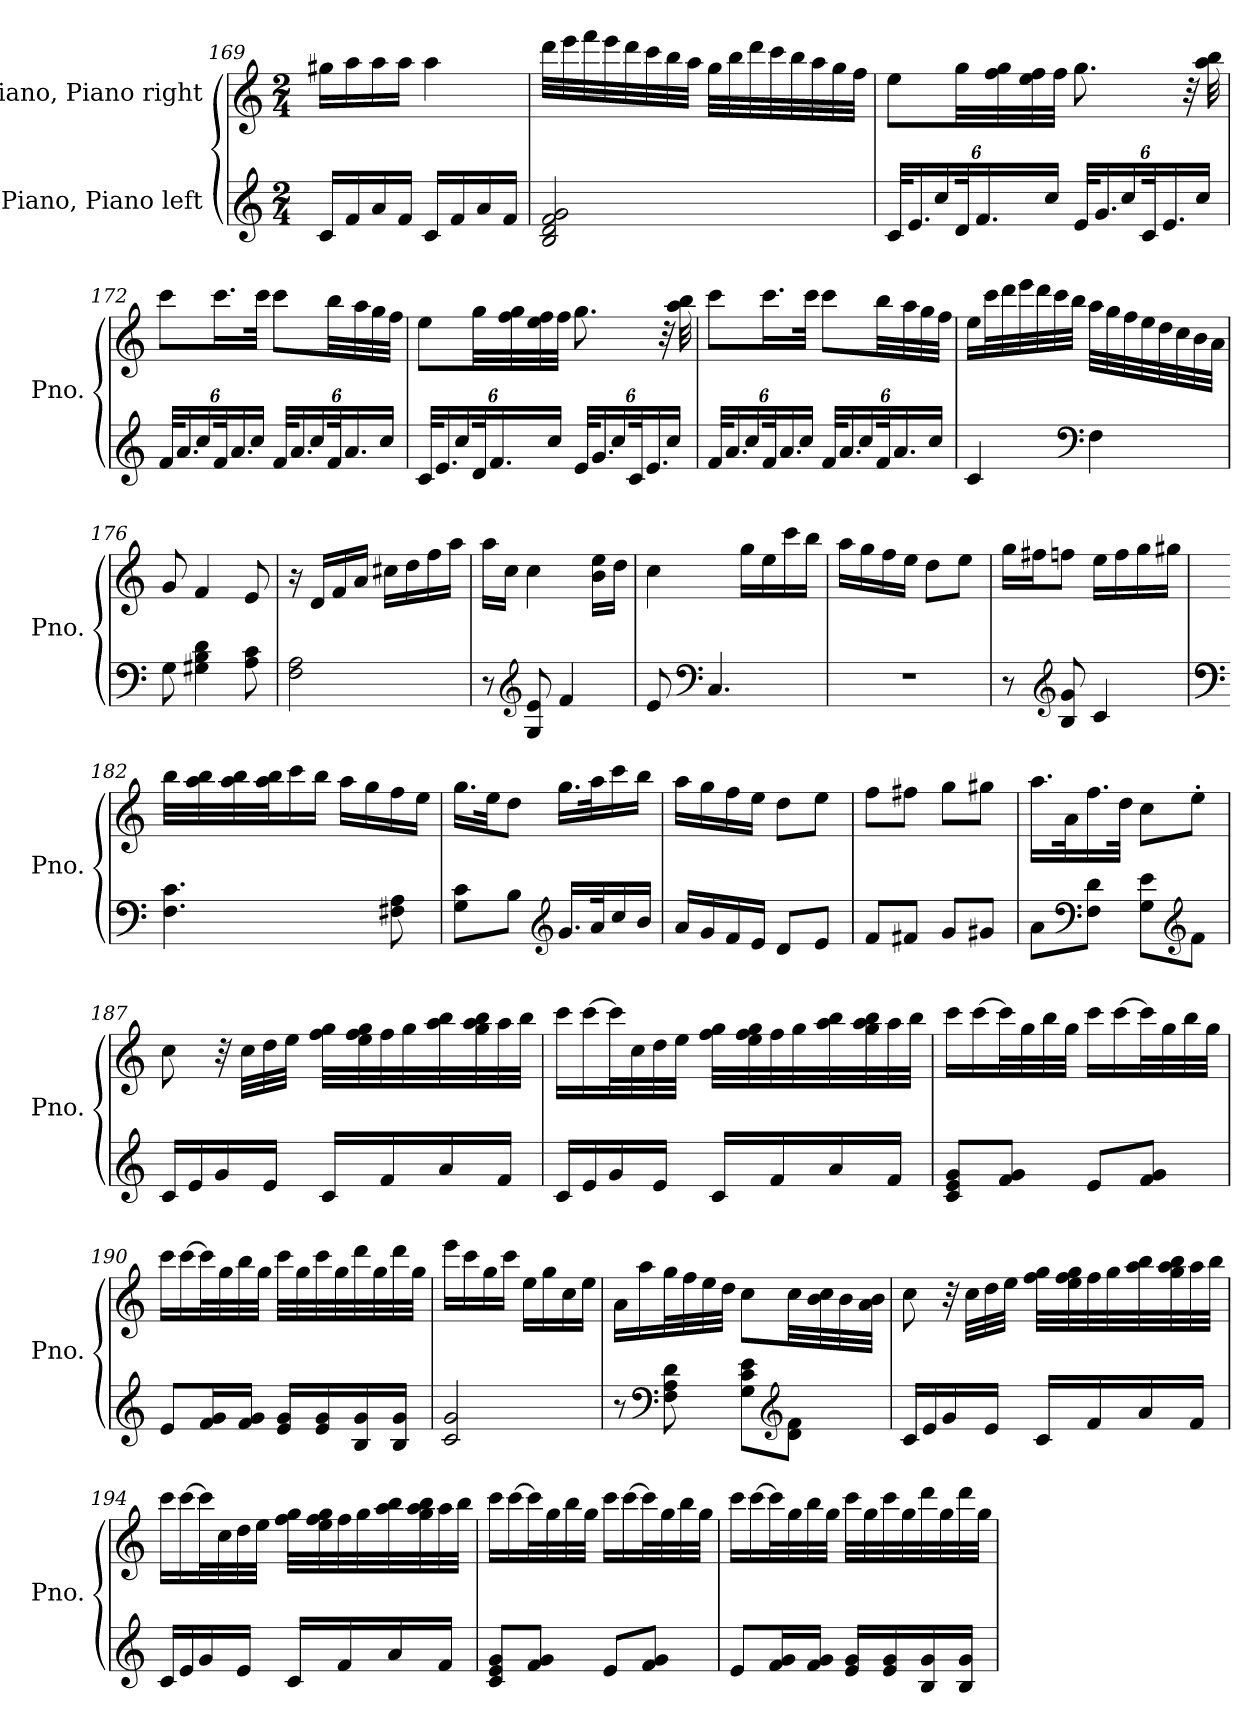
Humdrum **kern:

**kern	**kern
*part2	*part1
*staff2	*staff1
*I"Piano, Piano left	*I"Piano, Piano right
*I'Pno.	*I'Pno.
*clefG2	*clefG2
*k[]	*k[]
*M2/4	*M2/4
=169	=169
16c/LL	16gg#X\LL
16f/	16aa\
16a/	16aa\
16f/JJ	16aa\JJ
16c/LL	4aa\
16f/	.
16a/	.
16f/JJ	.
!!LO:PB:g=z
=170	=170
2B/ 2d/ 2f/ 2g/	32ddd\LLL
.	32eee\
.	32fff\
.	32eee\
.	32ddd\
.	32ccc\
.	32bb\
.	32aa\JJJ
.	32gg\LLL
.	32bb\
.	32ddd\
.	32ccc\
.	32bb\
.	32aa\
.	32gg\
.	32ff\JJJ
=171	=171
*Xbrackettup	*
48c/KLL	8ee\L
24.e/	.
24cc/	.
48d/K	32gg\LL
24.f/	.
.	32ff\ 32gg\
.	32ee\ 32ff\
24cc/JJ	.
.	32ff\JJJ
48e/KLL	8.gg\
24.g/	.
24cc/	.
48c/K	.
24.e/	.
.	32r
24cc/JJ	.
.	32aa\ 32bb\
!!LO:LB:g=z
=172	=172
48f/KLL	8ccc\L
24.a/	.
24cc/	.
48f/K	16.ccc\L
24.a/	.
24cc/JJ	.
.	32ccc\JJk
48f/KLL	8ccc\L
24.a/	.
24cc/	.
48f/K	32bb\LL
24.a/	.
.	32aa\
.	32gg\
24cc/JJ	.
.	32ff\JJJ
=173	=173
48c/KLL	8ee\L
24.e/	.
24cc/	.
48d/K	32gg\LL
24.f/	.
.	32ff\ 32gg\
.	32ee\ 32ff\
24cc/JJ	.
.	32ff\JJJ
48e/KLL	8.gg\
24.g/	.
24cc/	.
48c/K	.
24.e/	.
.	32r
24cc/JJ	.
.	32aa\ 32bb\
!!LO:LB:g=z
=174	=174
48f/KLL	8ccc\L
24.a/	.
24cc/	.
48f/K	16.ccc\L
24.a/	.
24cc/JJ	.
.	32ccc\JJk
48f/KLL	8ccc\L
24.a/	.
24cc/	.
48f/K	32bb\LL
24.a/	.
.	32aa\
.	32gg\
24cc/JJ	.
.	32ff\JJJ
=175	=175
4c/	16ee\LL
.	32ccc\L
.	32ddd\
.	32eee\
.	32ddd\
.	32ccc\
.	32bb\JJJ
*clefF4	*
4F\	32aa\LLL
.	32gg\
.	32ff\
.	32ee\
.	32dd\
.	32cc\
.	32b\
.	32a\JJJ
=176	=176
8G\	8g/
4G#X\ 4B\ 4d\	4f/
8A\ 8c\	8e/
!!LO:LB:g=z
=177	=177
2F\ 2A\	16r
.	16d/LL
.	16f/
.	16a/JJ
.	16cc#X\LL
.	16dd\
.	16ff\
.	16aa\JJ
=178	=178
8r	16aa\LL
.	16cc\JJ
*clefG2	*
8G/ 8e/	4cc\
4f/	.
.	16b\ 16ee\LL
.	16dd\JJ
=179	=179
8e/	4cc\
*clefF4	*
4.C/	.
.	16gg\LL
.	16ee\
.	16ccc\
.	16bb\JJ
=180	=180
2r	16aa\LL
.	16gg\
.	16ff\
.	16ee\JJ
.	8dd\L
.	8ee\J
=181	=181
8r	16gg\LL
.	16ff#X\J
*clefG2	*
8B/ 8g/	8ffn\J
4c/	16ee\LL
.	16ff\
.	16gg\
.	16gg#X\JJ
!!LO:LB:g=z
=182	=182
*clefF4	*
4.F\ 4.c\	32bb\LLL
.	32aa\ 32bb\
.	32aa\ 32bb\
.	32aa\ 32bb\J
.	16ccc\
.	16bb\JJ
.	16aa\LL
.	16gg\
8F#X\ 8A\	16ff\
.	16ee\JJ
=183	=183
8G\ 8c\L	16.gg\LL
.	32ee\JK
8B\J	8dd\J
*clefG2	*
16.g/LL	16.gg\LL
32a/K	32aa\K
16cc/	16ccc\
16b/JJ	16bb\JJ
=184	=184
16a/LL	16aa\LL
16g/	16gg\
16f/	16ff\
16e/JJ	16ee\JJ
8d/L	8dd\L
8e/J	8ee\J
=185	=185
8f/L	8ff\L
8f#X/J	8ff#X\J
8g/L	8gg\L
8g#X/J	8gg#X\J
!!LO:LB:g=z
=186	=186
8a\L	16.aa\LL
.	32a\K
*clefF4	*
8F\ 8d\J	16.ff\
.	32dd\JJk
8G\ 8e\L	8cc\L
*clefG2	*
8f\J	8ee'\J
=187	=187
16c/LL	8cc\
16e/	.
16g/	32r
.	32cc\LLL
16e/JJ	32dd\
.	32ee\JJJ
16c/LL	32ff\ 32gg\LLL
.	32ee\ 32ff\ 32gg\
16f/	32ff\
.	32gg\
16a/	32aa\ 32bb\
.	32gg\ 32aa\ 32bb\
16f/JJ	32aa\
.	32bb\JJJ
!!LO:PB:g=z
=188	=188
16c/LL	16ccc\LL
16e/	[16ccc\
16g/	32ccc\L]
.	32cc\
16e/JJ	32dd\
.	32ee\JJJ
16c/LL	32ff\ 32gg\LLL
.	32ee\ 32ff\ 32gg\
16f/	32ff\
.	32gg\
16a/	32aa\ 32bb\
.	32gg\ 32aa\ 32bb\
16f/JJ	32aa\
.	32bb\JJJ
=189	=189
8c/ 8e/ 8g/L	16ccc\LL
.	[16ccc\
8f/ 8g/J	32ccc\L]
.	32gg\
.	32bb\
.	32gg\JJJ
8e/L	16ccc\LL
.	[16ccc\
8f/ 8g/J	32ccc\L]
.	32gg\
.	32bb\
.	32gg\JJJ
!!LO:LB:g=z
=190	=190
8e/L	16ccc\LL
.	[16ccc\
16f/ 16g/L	32ccc\L]
.	32gg\
16f/ 16g/JJ	32bb\
.	32gg\JJJ
16e/ 16g/LL	32ccc\LLL
.	32gg\
16e/ 16g/	32ccc\
.	32gg\
16B/ 16g/	32ddd\
.	32gg\
16B/ 16g/JJ	32ddd\
.	32gg\JJJ
=191	=191
2c/ 2g/	16eee\LL
.	16ccc\
.	16gg\
.	16ccc\JJ
.	16ee\LL
.	16gg\
.	16cc\
.	16ee\JJ
=192	=192
8r	16a\LL
.	16aa\
*clefF4	*
8F\ 8A\ 8d\	32gg\L
.	32ff\
.	32ee\
.	32dd\JJJ
8G\ 8c\ 8e\L	8cc\L
*clefG2	*
8d\ 8f\J	32cc\LL
.	32b\ 32cc\
.	32b\
.	32a\ 32b\JJJ
!!LO:LB:g=z
=193	=193
16c/LL	8cc\
16e/	.
16g/	32r
.	32cc\LLL
16e/JJ	32dd\
.	32ee\JJJ
16c/LL	32ff\ 32gg\LLL
.	32ee\ 32ff\ 32gg\
16f/	32ff\
.	32gg\
16a/	32aa\ 32bb\
.	32gg\ 32aa\ 32bb\
16f/JJ	32aa\
.	32bb\JJJ
=194	=194
16c/LL	16ccc\LL
16e/	[16ccc\
16g/	32ccc\L]
.	32cc\
16e/JJ	32dd\
.	32ee\JJJ
16c/LL	32ff\ 32gg\LLL
.	32ee\ 32ff\ 32gg\
16f/	32ff\
.	32gg\
16a/	32aa\ 32bb\
.	32gg\ 32aa\ 32bb\
16f/JJ	32aa\
.	32bb\JJJ
!!LO:LB:g=z
=195	=195
8c/ 8e/ 8g/L	16ccc\LL
.	[16ccc\
8f/ 8g/J	32ccc\L]
.	32gg\
.	32bb\
.	32gg\JJJ
8e/L	16ccc\LL
.	[16ccc\
8f/ 8g/J	32ccc\L]
.	32gg\
.	32bb\
.	32gg\JJJ
=196	=196
8e/L	16ccc\LL
.	[16ccc\
16f/ 16g/L	32ccc\L]
.	32gg\
16f/ 16g/JJ	32bb\
.	32gg\JJJ
16e/ 16g/LL	32ccc\LLL
.	32gg\
16e/ 16g/	32ccc\
.	32gg\
16B/ 16g/	32ddd\
.	32gg\
16B/ 16g/JJ	32ddd\
.	32gg\JJJ
=	=
*-	*-
